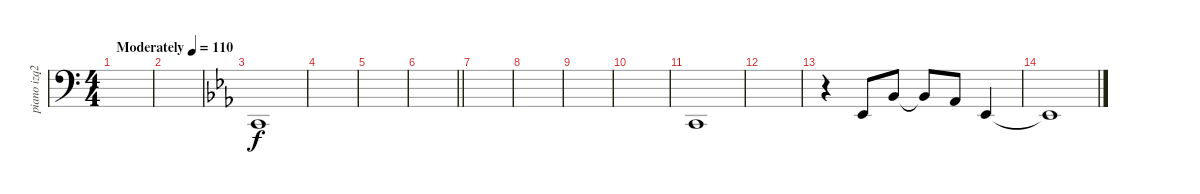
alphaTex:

\track ("piano izq2" "piano izq2") {instrument acousticgrandpiano}
\staff {score}
\tuning (C3 G2 D2 A1 E1 Ab0) {hide}
\ts (4 4)
\tempo (110 "Moderately")
\clef f4
\ks c
|
|
\ks eb
3.4.1 |
|
|
\barLineRight lightlight
|
|
|
|
|
3.4.1 |
|
r.4 1.3.8 3.2.8 3.2{t}.8 1.2.8 1.3.4 |
1.3{t}.1
